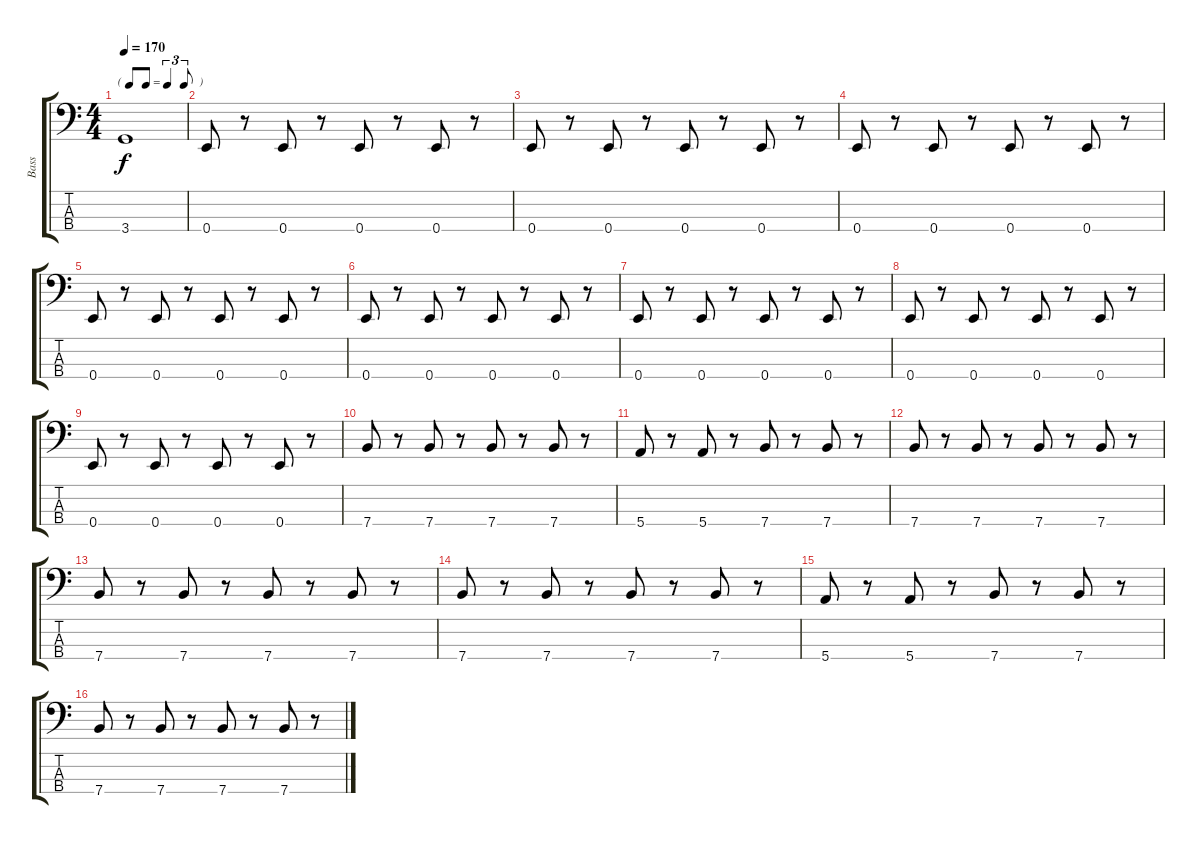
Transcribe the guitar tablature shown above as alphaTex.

\track ("Bass" "Bass") {instrument electricbasspick}
\staff {score tabs}
\tuning (G2 D2 A1 E1) {hide}
\ts (4 4)
\tf triplet8th
\tempo 170
\clef f4
\ks c
3.4{t}.1{dy f} |
0.4.8 r.8 0.4.8 r.8 0.4.8 r.8 0.4.8 r.8 |
0.4.8 r.8 0.4.8 r.8 0.4.8 r.8 0.4.8 r.8 |
0.4.8 r.8 0.4.8 r.8 0.4.8 r.8 0.4.8 r.8 |
0.4.8 r.8 0.4.8 r.8 0.4.8 r.8 0.4.8 r.8 |
0.4.8 r.8 0.4.8 r.8 0.4.8 r.8 0.4.8 r.8 |
0.4.8 r.8 0.4.8 r.8 0.4.8 r.8 0.4.8 r.8 |
0.4.8 r.8 0.4.8 r.8 0.4.8 r.8 0.4.8 r.8 |
0.4.8 r.8 0.4.8 r.8 0.4.8 r.8 0.4.8 r.8 |
7.4.8 r.8 7.4.8 r.8 7.4.8 r.8 7.4.8 r.8 |
5.4.8 r.8 5.4.8 r.8 7.4.8 r.8 7.4.8 r.8 |
7.4.8 r.8 7.4.8 r.8 7.4.8 r.8 7.4.8 r.8 |
7.4.8 r.8 7.4.8 r.8 7.4.8 r.8 7.4.8 r.8 |
7.4.8 r.8 7.4.8 r.8 7.4.8 r.8 7.4.8 r.8 |
5.4.8 r.8 5.4.8 r.8 7.4.8 r.8 7.4.8 r.8 |
7.4.8 r.8 7.4.8 r.8 7.4.8 r.8 7.4.8 r.8
